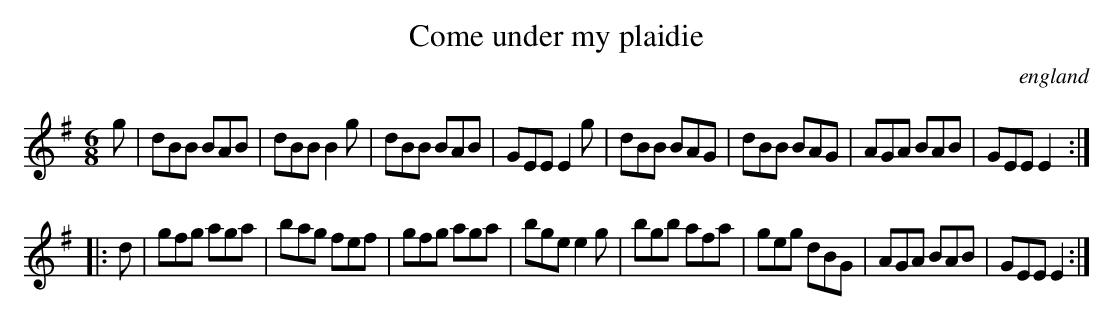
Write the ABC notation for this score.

X:1
T:Come under my plaidie
O:england
M:6/8
K:Em
g | dBB BAB | dBB B2g | dBB BAB | GEE E2g | \
dBB BAG | dBB BAG | AGA BAB | GEE E2 :|
|:d | gfg aga | bag fef | gfg aga | bge e2g | \
bgb afa | geg dBG | AGA BAB | GEE E2 :|
